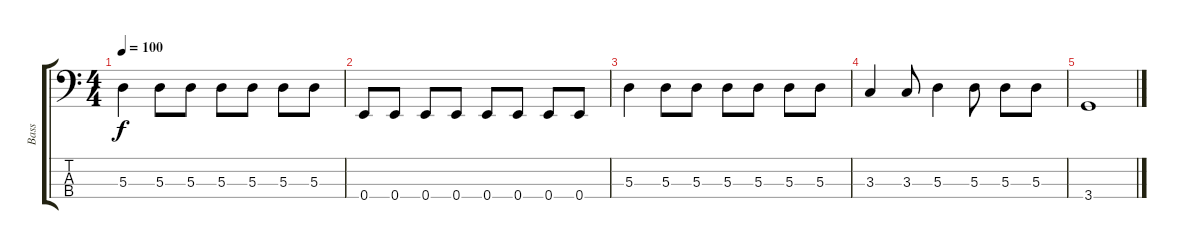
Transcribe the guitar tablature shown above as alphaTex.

\track ("Bass" "Bass") {instrument electricbassfinger}
\staff {score tabs}
\tuning (G2 D2 A1 E1) {hide}
\ts (4 4)
\tempo 100
\clef f4
\ks c
5.3.4{dy f} 5.3.8 5.3.8 5.3.8 5.3.8 5.3.8 5.3.8 |
0.4.8 0.4.8 0.4.8 0.4.8 0.4.8 0.4.8 0.4.8 0.4.8 |
5.3.4 5.3.8 5.3.8 5.3.8 5.3.8 5.3.8 5.3.8 |
3.3.4 3.3.8 5.3.4 5.3.8 5.3.8 5.3.8 |
3.4.1{volume 0}
